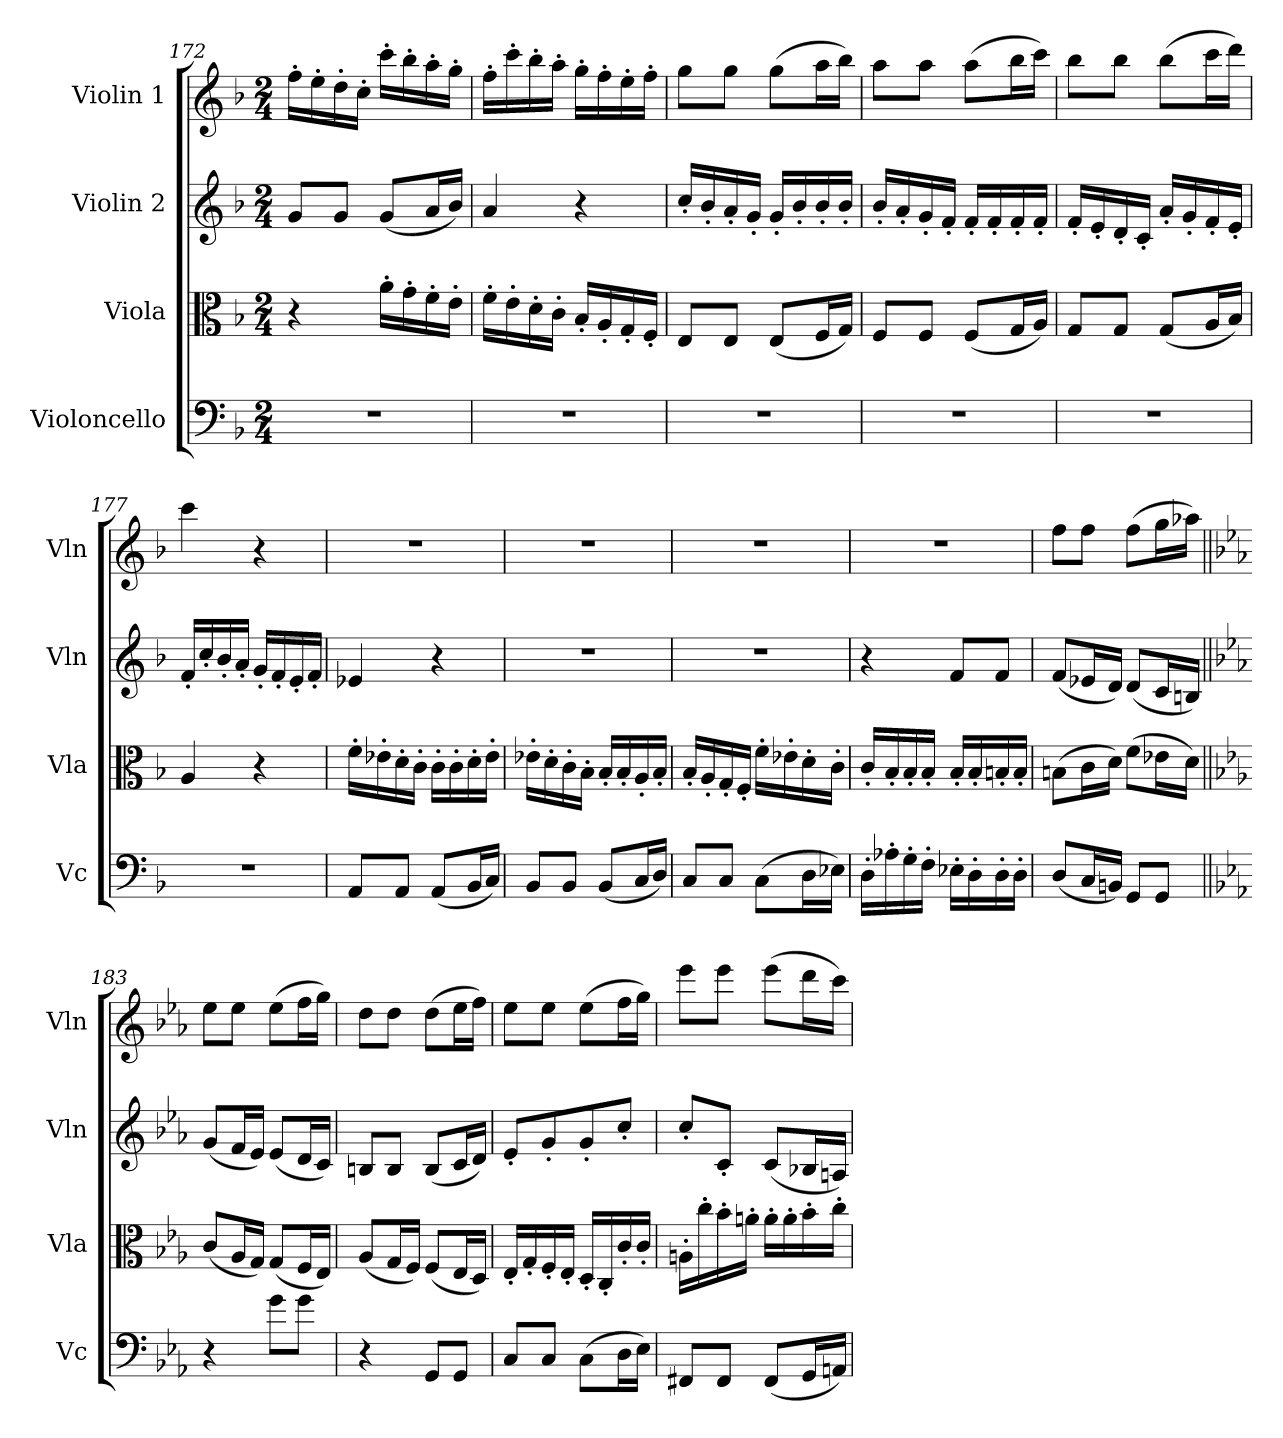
**kern	**dynam	**kern	**dynam	**kern	**kern
*part4	*part4	*part3	*part3	*part2	*part1
*staff4	*staff4	*staff3	*staff3	*staff2	*staff1
*I"Violoncello	*	*I"Viola	*	*I"Violin 2	*I"Violin 1
*I'Vc	*	*I'Vla	*	*I'Vln	*I'Vln
!!LO:LB:g=z
*clefF4	*	*clefC3	*	*clefG2	*clefG2
*k[b-]	*	*k[b-]	*	*k[b-]	*k[b-]
*M2/4	*	*M2/4	*	*M2/4	*M2/4
=172	=172	=172	=172	=172	=172
2r	.	4r	.	8g/L	16ff'\LL
.	.	.	.	.	16ee'\
.	.	.	.	8g/J	16dd'\
.	.	.	.	.	16cc'\JJ
!	!	!	!LO:DY:b	!	!
!	!	!	!LO:DY:n=1:b	!	!
.	.	16a'\LL	other-dynamics p	(8g/L	16ccc'\LL
.	.	16g'\	.	.	16bb-'\
.	.	16f'\	.	16a/L	16aa'\
.	.	16e'\JJ	.	16b-/JJ)	16gg'\JJ
!!LO:LB:g=z
=173	=173	=173	=173	=173	=173
2r	.	16f'\LL	.	4a/	16ff'\LL
.	.	16e'\	.	.	16ccc'\
.	.	16d'\	.	.	16bb-'\
.	.	16c'\JJ	.	.	16aa'\JJ
.	.	16B-'/LL	.	4r	16gg'\LL
.	.	16A'/	.	.	16ff'\
.	.	16G'/	.	.	16ee'\
.	.	16F'/JJ	.	.	16ff'\JJ
=174	=174	=174	=174	=174	=174
2r	.	8E/L	.	16cc'/LL	8gg\L
.	.	.	.	16b-'/	.
.	.	8E/J	.	16a'/	8gg\J
.	.	.	.	16g'/JJ	.
.	.	(8E/L	.	16g'/LL	(8gg\L
.	.	.	.	16b-'/	.
.	.	16F/L	.	16b-'/	16aa\L
.	.	16G/JJ)	.	16b-'/JJ	16bb-\JJ)
=175	=175	=175	=175	=175	=175
2r	.	8F/L	.	16b-'/LL	8aa\L
.	.	.	.	16a'/	.
.	.	8F/J	.	16g'/	8aa\J
.	.	.	.	16f'/JJ	.
.	.	(8F/L	.	16f'/LL	(8aa\L
.	.	.	.	16f'/	.
.	.	16G/L	.	16f'/	16bb-\L
.	.	16A/JJ)	.	16f'/JJ	16ccc\JJ)
=176	=176	=176	=176	=176	=176
2r	.	8G/L	.	16f'/LL	8bb-\L
.	.	.	.	16e'/	.
.	.	8G/J	.	16d'/	8bb-\J
.	.	.	.	16c'/JJ	.
.	.	(8G/L	.	16a'/LL	(8bb-\L
.	.	.	.	16g'/	.
.	.	16A/L	.	16f'/	16ccc\L
.	.	16B-/JJ)	.	16e'/JJ	16ddd\JJ)
=177	=177	=177	=177	=177	=177
2r	.	4A/	.	16f'/LL	4ccc\
.	.	.	.	16cc'/	.
.	.	.	.	16b-'/	.
.	.	.	.	16a'/JJ	.
.	.	4r	.	16g'/LL	4r
.	.	.	.	16f'/	.
.	.	.	.	16e'/	.
.	.	.	.	16f'/JJ	.
!!LO:LB:g=z
=178	=178	=178	=178	=178	=178
!	!LO:DY:b	!	!	!	!
!	!LO:DY:n=1:b	!	!	!	!
8AA/L	other-dynamics p	16f'\LL	.	4e-X/	2r
.	.	16e-X'\	.	.	.
8AA/J	.	16d'\	.	.	.
.	.	16c'\JJ	.	.	.
(8AA/L	.	16c'\LL	.	4r	.
.	.	16c'\	.	.	.
16BB-/L	.	16d'\	.	.	.
16C/JJ)	.	16e-'\JJ	.	.	.
!!LO:LB:g=z
=179	=179	=179	=179	=179	=179
8BB-/L	.	16e-X'\LL	.	2r	2r
.	.	16d'\	.	.	.
8BB-/J	.	16c'\	.	.	.
.	.	16B-'\JJ	.	.	.
(8BB-/L	.	16B-'/LL	.	.	.
.	.	16B-'/	.	.	.
16C/L	.	16A'/	.	.	.
16D/JJ)	.	16B-'/JJ	.	.	.
=180	=180	=180	=180	=180	=180
8C/L	.	16B-'/LL	.	2r	2r
.	.	16A'/	.	.	.
8C/J	.	16G'/	.	.	.
.	.	16F'/JJ	.	.	.
(8C\L	.	16f'\LL	.	.	.
.	.	16e-X'\	.	.	.
16D\L	.	16d'\	.	.	.
16E-X\JJ)	.	16c'\JJ	.	.	.
=181	=181	=181	=181	=181	=181
16D'\LL	.	16c'/LL	.	4r	2r
16A-X'\	.	16B-'/	.	.	.
16G'\	.	16B-'/	.	.	.
16F'\JJ	.	16B-'/JJ	.	.	.
16E-X'\LL	.	16B-'/LL	.	8f/L	.
16D'\	.	16B-'/	.	.	.
16D'\	.	16Bn'/	.	8f/J	.
16D'\JJ	.	16B'/JJ	.	.	.
=182	=182	=182	=182	=182	=182
(8D/L	.	(8Bn\L	.	(8f/L	8ff\L
16C/L	.	16c\L	.	16e-X/L	8ff\J
16BBn/JJ)	.	16d\JJ)	.	16d/JJ)	.
8GG/L	.	(8f\L	.	(8d/L	(8ff\L
8GG/J	.	16e-X\L	.	16c/L	16gg\L
.	.	16d\JJ)	.	16Bn/JJ)	16aa-X\JJ)
=183||	=183||	=183||	=183||	=183||	=183||
*k[b-e-a-]	*	*k[b-e-a-]	*	*k[b-e-a-]	*k[b-e-a-]
4r	.	(8c/L	.	(8g/L	8ee-\L
.	.	16A-/L	.	16f/L	8ee-\J
.	.	16G/JJ)	.	16e-/JJ)	.
8g\L	.	(8G/L	.	(8e-/L	(8ee-\L
8g\J	.	16F/L	.	16d/L	16ff\L
.	.	16E-/JJ)	.	16c/JJ)	16gg\JJ)
!!LO:LB:g=z
=184	=184	=184	=184	=184	=184
4r	.	(8A-/L	.	8Bn/L	8dd\L
.	.	16G/L	.	8B/J	8dd\J
.	.	16F/JJ)	.	.	.
8GG/L	.	(8F/L	.	(8B/L	(8dd\L
8GG/J	.	16E-/L	.	16c/L	16ee-\L
.	.	16D/JJ)	.	16d/JJ)	16ff\JJ)
!!LO:PB:g=z
=185	=185	=185	=185	=185	=185
8C/L	.	16E-'/LL	.	8e-'/L	8ee-\L
.	.	16G'/	.	.	.
8C/J	.	16F'/	.	8g'/	8ee-\J
.	.	16E-'/JJ	.	.	.
(8C\L	.	16D'/LL	.	8g'/	(8ee-\L
.	.	16C'/	.	.	.
16D\L	.	16c'/	.	8cc'/J	16ff\L
16E-\JJ)	.	16c'/JJ	.	.	16gg\JJ)
=186	=186	=186	=186	=186	=186
8FF#X/L	.	16An'\LL	.	8cc'/L	8eee-\L
.	.	16cc'\	.	.	.
8FF#/J	.	16b-'\	.	8c'/J	8eee-\J
.	.	16an'\JJ	.	.	.
(8FF#/L	.	16a'\LL	.	(8c/L	(8eee-\L
.	.	16a'\	.	.	.
16GG/L	.	16b-'\	.	16B-X/L	16ddd\L
16AAn/JJ)	.	16cc'\JJ	.	16An/JJ)	16ccc\JJ)
=	=	=	=	=	=
*-	*-	*-	*-	*-	*-
